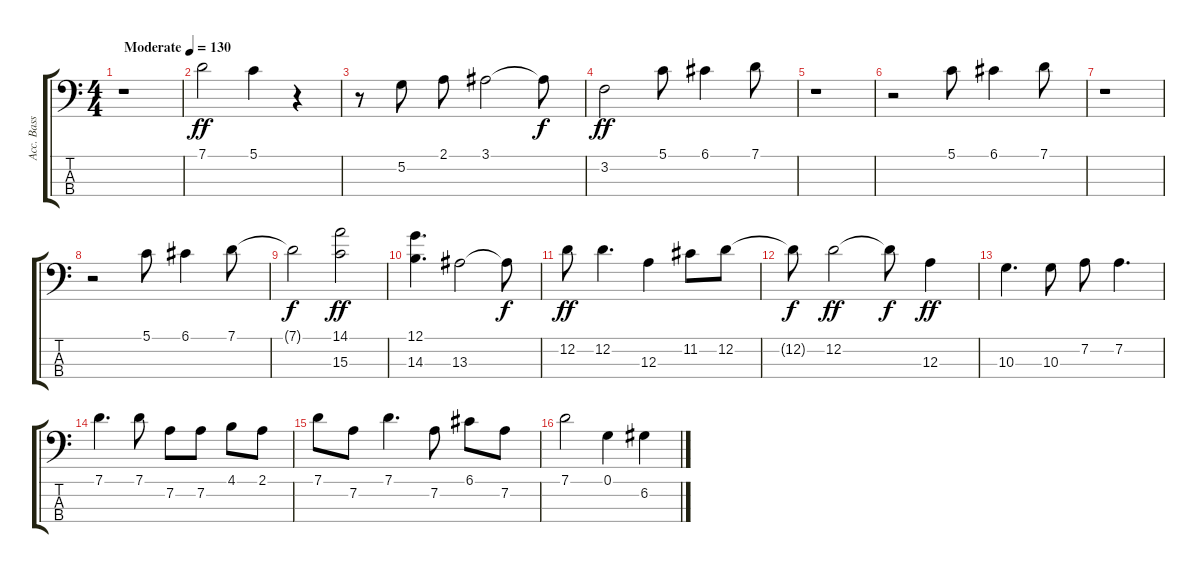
\track ("Acc. Bass" "Acc. Bass") {instrument acousticbass}
\staff {score tabs}
\tuning (G2 D2 A1 E1) {hide}
\ts (4 4)
\tempo (130 "Moderate")
\clef f4
\ks c
r.1{dy ff instrument acousticbass} |
7.1.2 5.1.4 r.4 |
r.8 5.2.8 2.1.8 3.1.2 3.1{t}.8{dy f} |
3.2.2{dy ff} 5.1.8 6.1.4 7.1.8 |
r.1 |
r.2 5.1.8 6.1.4 7.1.8 |
r.1 |
r.2 5.1.8 6.1.4 7.1.8 |
7.1{t}.2{dy f} (14.1 15.3).2{dy ff} |
(12.1 14.3).4{d} 13.3.2 13.3{t}.8{dy f} |
12.2.8{dy ff} 12.2.4{d} 12.3.4 11.2.8 12.2.8 |
12.2{t}.8{dy f} 12.2.2{dy ff} 12.2{t}.8{dy f} 12.3.4{dy ff} |
10.3.4{d} 10.3.8 7.2.8 7.2.4{d} |
7.1.4{d} 7.1.8 7.2.8 7.2.8 4.1.8 2.1.8 |
7.1.8 7.2.8 7.1.4{d} 7.2.8 6.1.8 7.2.8 |
7.1.2 0.1.4 6.2.4
